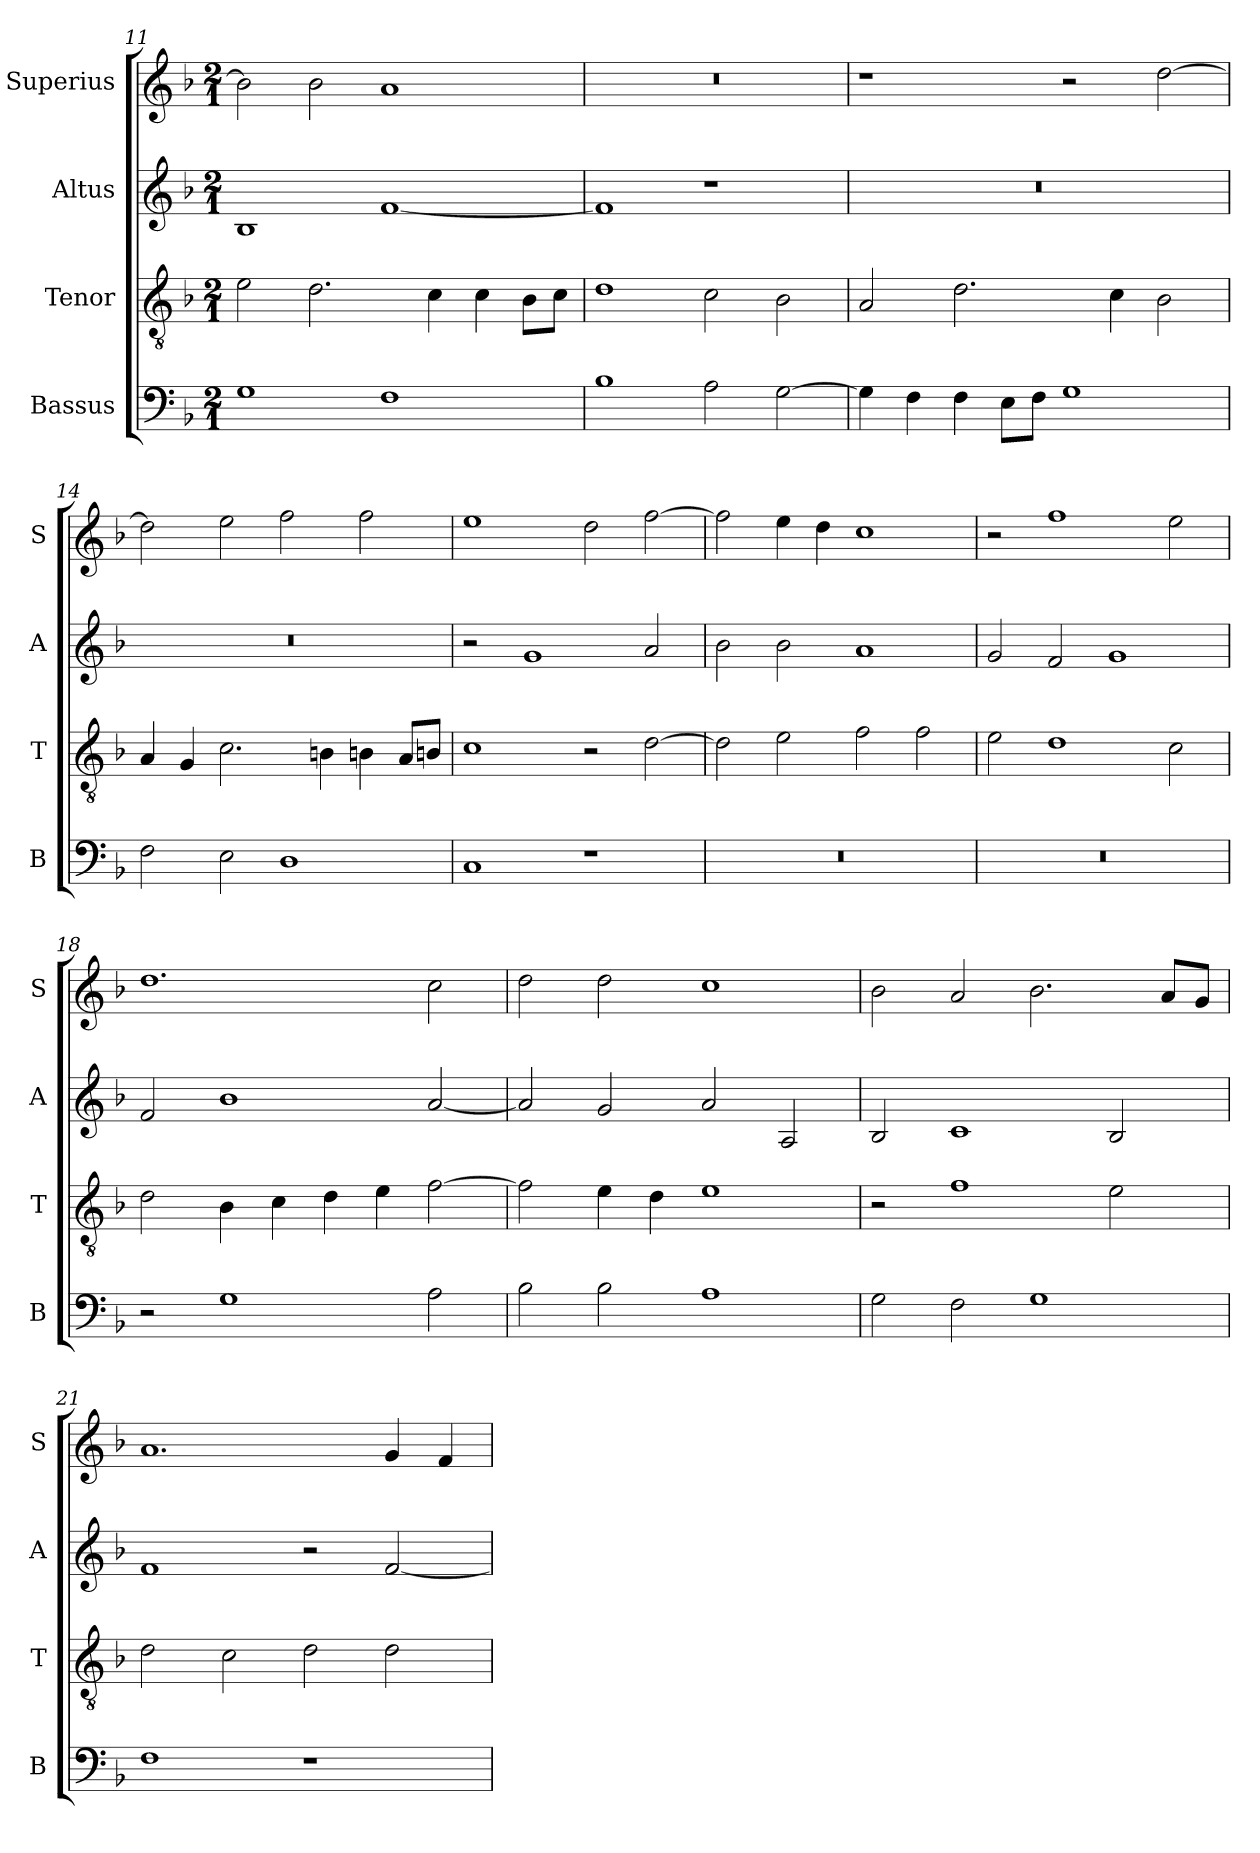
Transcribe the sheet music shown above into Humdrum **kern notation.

**kern	**kern	**kern	**kern
*part4	*part3	*part2	*part1
*staff4	*staff3	*staff2	*staff1
*I"Bassus	*I"Tenor	*I"Altus	*I"Superius
*I'B	*I'T	*I'A	*I'S
*clefF4	*clefGv2	*clefG2	*clefG2
*k[b-]	*k[b-]	*k[b-]	*k[b-]
*F:	*F:	*F:	*F:
*M2/1	*M2/1	*M2/1	*M2/1
=11	=11	=11	=11
1G	2e	1B-	2b-]
.	2.d	.	2b-
1F	.	[1f	1a
.	4c	.	.
.	4c	.	.
.	8B-L	.	.
.	8cJ	.	.
=12	=12	=12	=12
1B-	1d	1f]	0r
2A	2c	1r	.
[2G	2B-	.	.
=13	=13	=13	=13
4G]	2A	0r	1r
4F	.	.	.
4F	2.d	.	.
8EL	.	.	.
8FJ	.	.	.
1G	.	.	2r
.	4c	.	.
.	2B-	.	[2dd
=14	=14	=14	=14
2F	4A	0r	2dd]
.	4G	.	.
2E	2.c	.	2ee
1D	.	.	2ff
.	4Bn	.	.
.	4Bn	.	2ff
.	8AL	.	.
.	8BnJ	.	.
=15	=15	=15	=15
1C	1c	2r	1ee
.	.	1g	.
1r	2r	.	2dd
.	[2d	2a	[2ff
=16	=16	=16	=16
0r	2d]	2b-	2ff]
.	2e	2b-	4ee
.	.	.	4dd
.	2f	1a	1cc
.	2f	.	.
=17	=17	=17	=17
0r	2e	2g	2r
.	1d	2f	1ff
.	.	1g	.
.	2c	.	2ee
=18	=18	=18	=18
2r	2d	2f	1.dd
1G	4B-	1b-	.
.	4c	.	.
.	4d	.	.
.	4e	.	.
2A	[2f	[2a	2cc
=19	=19	=19	=19
2B-	2f]	2a]	2dd
2B-	4e	2g	2dd
.	4d	.	.
1A	1e	2a	1cc
.	.	2A	.
=20	=20	=20	=20
2G	2r	2B-	2b-
2F	1f	1c	2a
1G	.	.	2.b-
.	2e	2B-	.
.	.	.	8aL
.	.	.	8gJ
=21	=21	=21	=21
1F	2d	1f	1.a
.	2c	.	.
1r	2d	2r	.
.	2d	[2f	4g
.	.	.	4f
=	=	=	=
*-	*-	*-	*-
